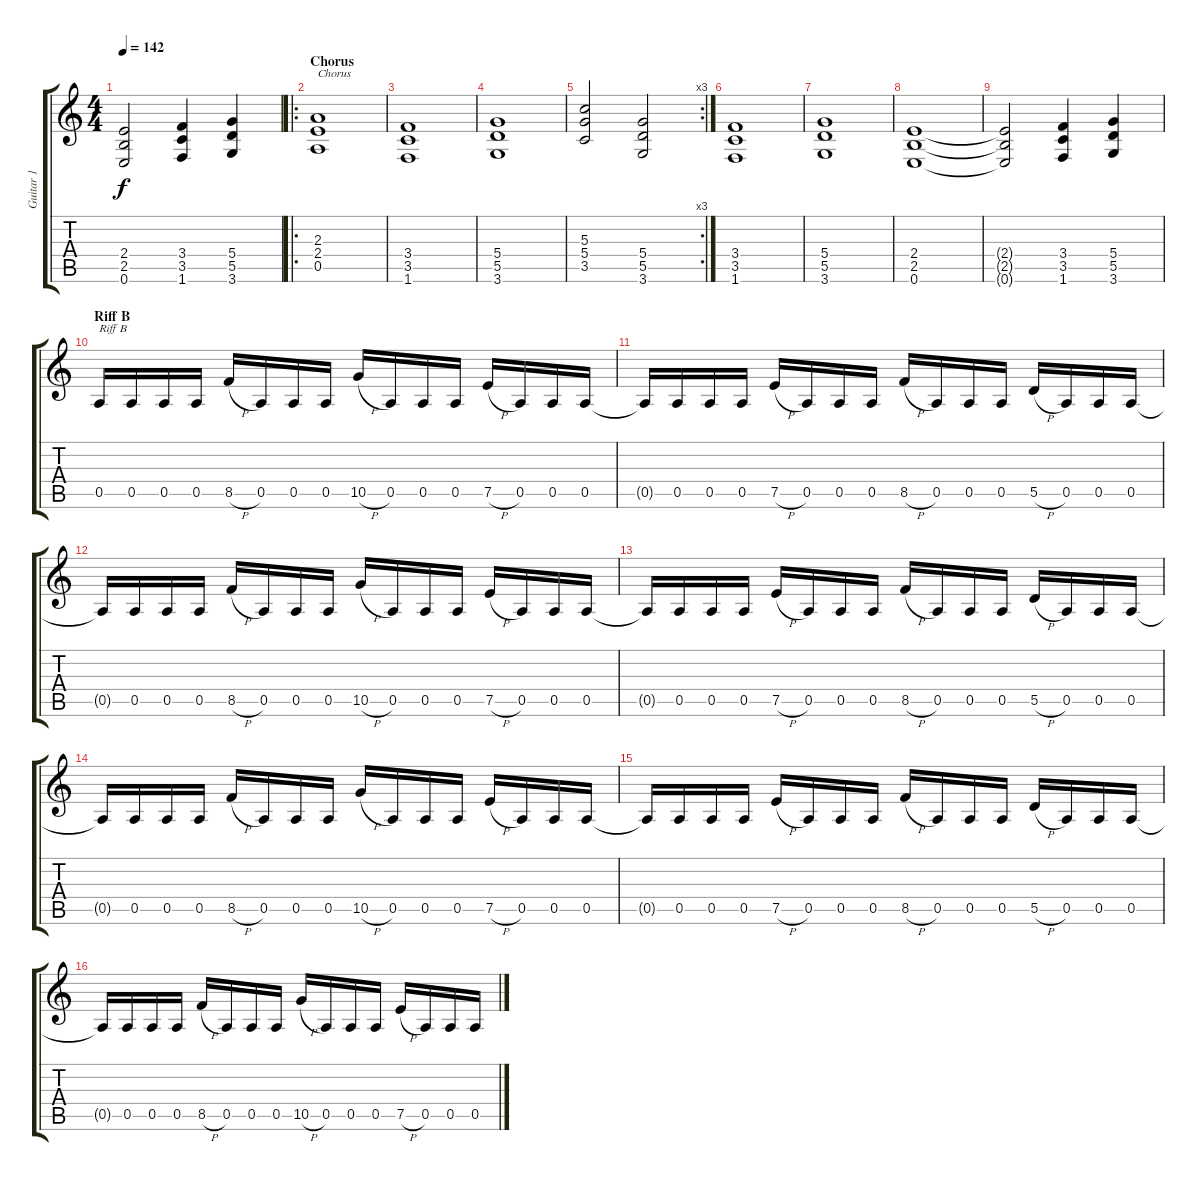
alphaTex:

\track ("Guitar 1" "Guitar 1") {instrument distortionguitar}
\staff {score tabs}
\tuning (E4 B3 G3 D3 A2 E2) {hide}
\ts (4 4)
\tempo 142
\clef g2
\ks c
(2.4 2.5 0.6).2{dy f} (3.4 3.5 1.6).4 (5.4 5.5 3.6).4 |
\ro
\section ("" "Chorus")
(2.3 2.4 0.5).1{txt "Chorus"} |
(3.4 3.5 1.6).1 |
(5.4 5.5 3.6).1 |
\rc 3
(5.3 5.4 3.5).2 (5.4 5.5 3.6).2 |
(3.4 3.5 1.6).1 |
(5.4 5.5 3.6).1 |
(2.4 2.5 0.6).1 |
(2.4{t} 2.5{t} 0.6{t}).2 (3.4 3.5 1.6).4 (5.4 5.5 3.6).4 |
\section ("" "Riff B")
0.5.16{txt "Riff B"} 0.5.16 0.5.16 0.5.16 8.5{h}.16 0.5.16 0.5.16 0.5.16 10.5{h}.16 0.5.16 0.5.16 0.5.16 7.5{h}.16 0.5.16 0.5.16 0.5.16 |
0.5{t}.16 0.5.16 0.5.16 0.5.16 7.5{h}.16 0.5.16 0.5.16 0.5.16 8.5{h}.16 0.5.16 0.5.16 0.5.16 5.5{h}.16 0.5.16 0.5.16 0.5.16 |
0.5{t}.16 0.5.16 0.5.16 0.5.16 8.5{h}.16 0.5.16 0.5.16 0.5.16 10.5{h}.16 0.5.16 0.5.16 0.5.16 7.5{h}.16 0.5.16 0.5.16 0.5.16 |
0.5{t}.16 0.5.16 0.5.16 0.5.16 7.5{h}.16 0.5.16 0.5.16 0.5.16 8.5{h}.16 0.5.16 0.5.16 0.5.16 5.5{h}.16 0.5.16 0.5.16 0.5.16 |
0.5{t}.16 0.5.16 0.5.16 0.5.16 8.5{h}.16 0.5.16 0.5.16 0.5.16 10.5{h}.16 0.5.16 0.5.16 0.5.16 7.5{h}.16 0.5.16 0.5.16 0.5.16 |
0.5{t}.16 0.5.16 0.5.16 0.5.16 7.5{h}.16 0.5.16 0.5.16 0.5.16 8.5{h}.16 0.5.16 0.5.16 0.5.16 5.5{h}.16 0.5.16 0.5.16 0.5.16 |
0.5{t}.16 0.5.16 0.5.16 0.5.16 8.5{h}.16 0.5.16 0.5.16 0.5.16 10.5{h}.16 0.5.16 0.5.16 0.5.16 7.5{h}.16 0.5.16 0.5.16 0.5.16
